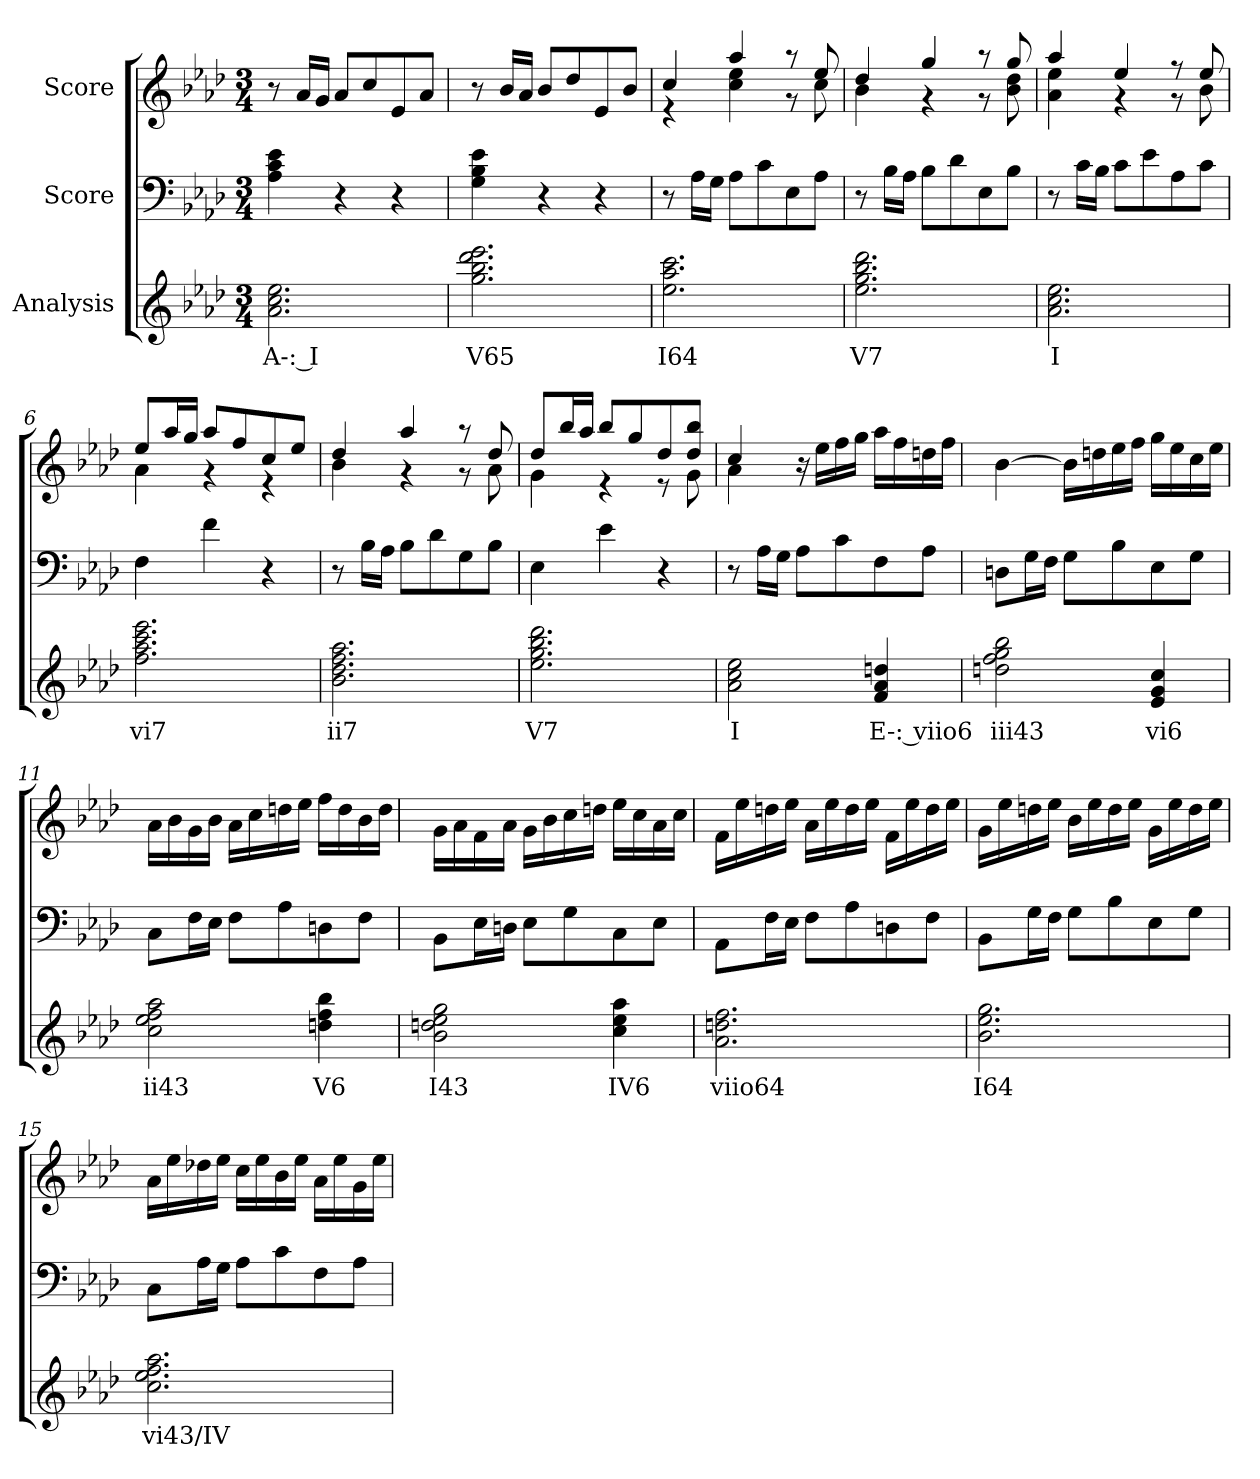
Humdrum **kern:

**kern	**text	**kern	**kern
*part3	*part3	*part2	*part1
*staff3	*staff3	*staff2	*staff1
*I"Analysis	*	*I"Score	*I"Score
*	*	*clefF4	*clefG2
*k[b-e-a-d-]	*	*k[b-e-a-d-]	*k[b-e-a-d-]
*M3/4	*	*M3/4	*M3/4
=1	=1	=1	=1
2.a- 2.cc 2.ee-	A-: I	4A-\ 4c\ 4e-\	8r
.	.	.	16a-/LL
.	.	.	16g/JJ
.	.	4r	8a-/L
.	.	.	8cc/
.	.	4r	8e-/
.	.	.	8a-/J
=2	=2	=2	=2
2.gg 2.bb- 2.ddd- 2.eee-	V65	4G\ 4B-\ 4e-\	8r
.	.	.	16b-/LL
.	.	.	16a-/JJ
.	.	4r	8b-/L
.	.	.	8dd-/
.	.	4r	8e-/
.	.	.	8b-/J
=3	=3	=3	=3
*	*	*	*^
2.ee- 2.aa- 2.ccc	I64	8r	4cc/	4r
.	.	16A-\LL	.	.
.	.	16G\JJ	.	.
.	.	8A-\L	4aa-/	4cc\ 4ee-\
.	.	8c\	.	.
.	.	8E-\	8r	8r
.	.	8A-\J	8ee-/	8cc\
=4	=4	=4	=4	=4
2.ee- 2.gg 2.bb- 2.ddd-	V7	8r	4dd-/	4b-\
.	.	16B-\LL	.	.
.	.	16A-\JJ	.	.
.	.	8B-\L	4gg/	4r
.	.	8d-\	.	.
.	.	8E-\	8r	8r
.	.	8B-\J	8gg/	8b-\ 8dd-\
=5	=5	=5	=5	=5
2.a- 2.cc 2.ee-	I	8r	4aa-/	4a-\ 4ee-\
.	.	16c\LL	.	.
.	.	16B-\JJ	.	.
.	.	8c\L	4ee-/	4r
.	.	8e-\	.	.
.	.	8A-\	8r	8r
.	.	8c\J	8ee-/	8b-\
!!LO:LB:g=z	!!
=6	=6	=6	=6	=6
2.ff 2.aa- 2.ccc 2.eee-	vi7	4F\	8ee-/L	4a-\
.	.	.	16aa-/L	.
.	.	.	16gg/JJ	.
.	.	4f\	8aa-/L	4r
.	.	.	8ff/	.
.	.	4r	8cc/	4r
.	.	.	8ee-/J	.
=7	=7	=7	=7	=7
2.b- 2.dd- 2.ff 2.aa-	ii7	8r	4dd-/	4b-\
.	.	16B-\LL	.	.
.	.	16A-\JJ	.	.
.	.	8B-\L	4aa-/	4r
.	.	8d-\	.	.
.	.	8G\	8r	8r
.	.	8B-\J	8dd-/	8a-\
=8	=8	=8	=8	=8
2.ee- 2.gg 2.bb- 2.ddd-	V7	4E-\	8dd-/L	4g\
.	.	.	16bb-/L	.
.	.	.	16aa-/JJ	.
.	.	4e-\	8bb-/L	4r
.	.	.	8gg/	.
.	.	4r	8dd-/	8r
.	.	.	8dd-/ 8bb-/J	8g\
=9	=9	=9	=9	=9
*	*	*^	*	*
2a- 2cc 2ee-	I	4ryy	8r	4cc/	4a-\
.	.	.	16A-\LL	.	.
.	.	.	16G\JJ	.	.
.	.	2ryy	8A-\L	16r	2ryy
.	.	.	.	16ee-\LL	.
.	.	.	8c\	16ff\	.
.	.	.	.	16gg\JJ	.
4f 4a- 4ddn	E-: viio6	.	8F\	16aa-\LL	.
.	.	.	.	16ff\	.
.	.	.	8A-\J	16ddn\	.
.	.	.	.	16ff\JJ	.
*	*	*v	*v	*	*
*	*	*	*v	*v
!!LO:LB:g=z
=10	=10	=10	=10
2ddn 2ff 2gg 2bb-	iii43	8Dn\L	[4b-\
.	.	16G\L	.
.	.	16F\JJ	.
.	.	8G\L	16b-\LL]
.	.	.	16ddn\
.	.	8B-\	16ee-\
.	.	.	16ff\JJ
4e- 4g 4cc	vi6	8E-\	16gg\LL
.	.	.	16ee-\
.	.	8G\J	16cc\
.	.	.	16ee-\JJ
=11	=11	=11	=11
2cc 2ee- 2ff 2aa-	ii43	8C\L	16a-\LL
.	.	.	16b-\
.	.	16F\L	16g\
.	.	16E-\JJ	16b-\JJ
.	.	8F\L	16a-\LL
.	.	.	16cc\
.	.	8A-\	16ddn\
.	.	.	16ee-\JJ
4ddn 4ff 4bb-	V6	8Dn\	16ff\LL
.	.	.	16dd\
.	.	8F\J	16b-\
.	.	.	16dd\JJ
=12	=12	=12	=12
2b- 2ddn 2ee- 2gg	I43	8BB-\L	16g\LL
.	.	.	16a-\
.	.	16E-\L	16f\
.	.	16Dn\JJ	16a-\JJ
.	.	8E-\L	16g\LL
.	.	.	16b-\
.	.	8G\	16cc\
.	.	.	16ddn\JJ
4cc 4ee- 4aa-	IV6	8C\	16ee-\LL
.	.	.	16cc\
.	.	8E-\J	16a-\
.	.	.	16cc\JJ
!!LO:LB:g=z
=13	=13	=13	=13
2.a- 2.ddn 2.ff	viio64	8AA-\L	16f\LL
.	.	.	16ee-\
.	.	16F\L	16ddn\
.	.	16E-\JJ	16ee-\JJ
.	.	8F\L	16a-\LL
.	.	.	16ee-\
.	.	8A-\	16dd\
.	.	.	16ee-\JJ
.	.	8Dn\	16f\LL
.	.	.	16ee-\
.	.	8F\J	16dd\
.	.	.	16ee-\JJ
=14	=14	=14	=14
2.b- 2.ee- 2.gg	I64	8BB-\L	16g\LL
.	.	.	16ee-\
.	.	16G\L	16ddn\
.	.	16F\JJ	16ee-\JJ
.	.	8G\L	16b-\LL
.	.	.	16ee-\
.	.	8B-\	16dd\
.	.	.	16ee-\JJ
.	.	8E-\	16g\LL
.	.	.	16ee-\
.	.	8G\J	16dd\
.	.	.	16ee-\JJ
=15	=15	=15	=15
2.cc 2.ee- 2.ff 2.aa-	vi43/IV	8C\L	16a-\LL
.	.	.	16ee-\
.	.	16A-\L	16dd-X\
.	.	16G\JJ	16ee-\JJ
.	.	8A-\L	16cc\LL
.	.	.	16ee-\
.	.	8c\	16b-\
.	.	.	16ee-\JJ
.	.	8F\	16a-\LL
.	.	.	16ee-\
.	.	8A-\J	16g\
.	.	.	16ee-\JJ
=	=	=	=
*-	*-	*-	*-
